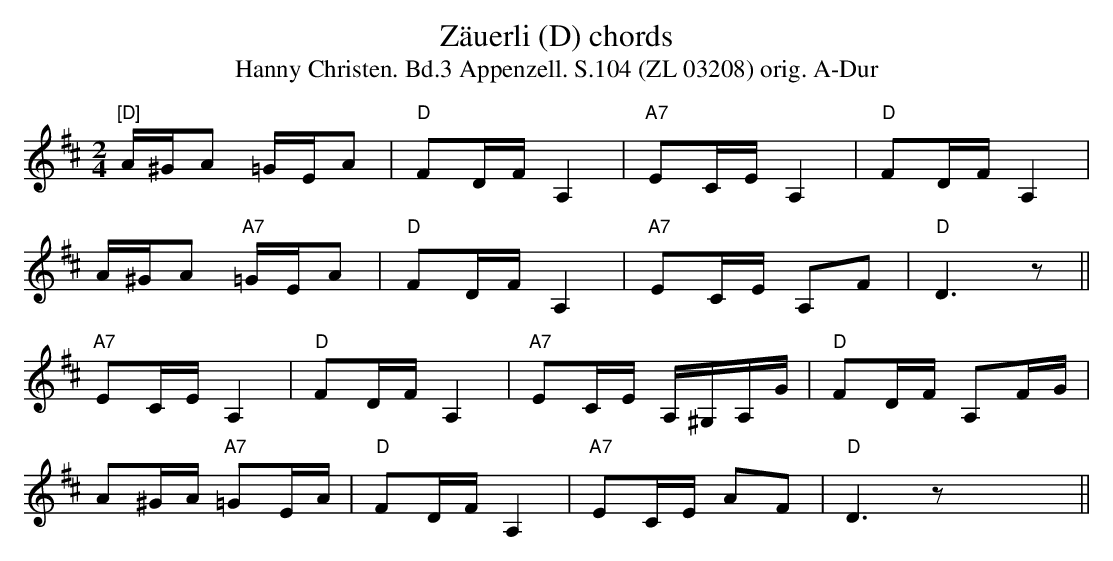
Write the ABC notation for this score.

X:1
T:Zäuerli (D) chords
T:Hanny Christen. Bd.3 Appenzell. S.104 (ZL 03208) orig. A-Dur
M:2/4
L:1/8
K:Dmaj %%MIDI gchordon
"[D]"A/2^G/2A =G/2E/2A | "D"FD/2F/2 A,2 | "A7"EC/2E/2 A,2 | "D"FD/2F/2 A,2 |
A/2^G/2A "A7"=G/2E/2A | "D"FD/2F/2 A,2 | "A7"EC/2E/2 A,F | "D"D3 z ||
"A7"EC/2E/2 A,2 | "D"FD/2F/2 A,2 | "A7"EC/2E/2 A,/2^G,/2A,/2G/2 | "D"FD/2F/2 A,F/2G/2 |
A^G/2A/2 "A7"=GE/2A/2 | "D"FD/2F/2 A,2 | "A7"EC/2E/2 AF | "D"D3 z X||
